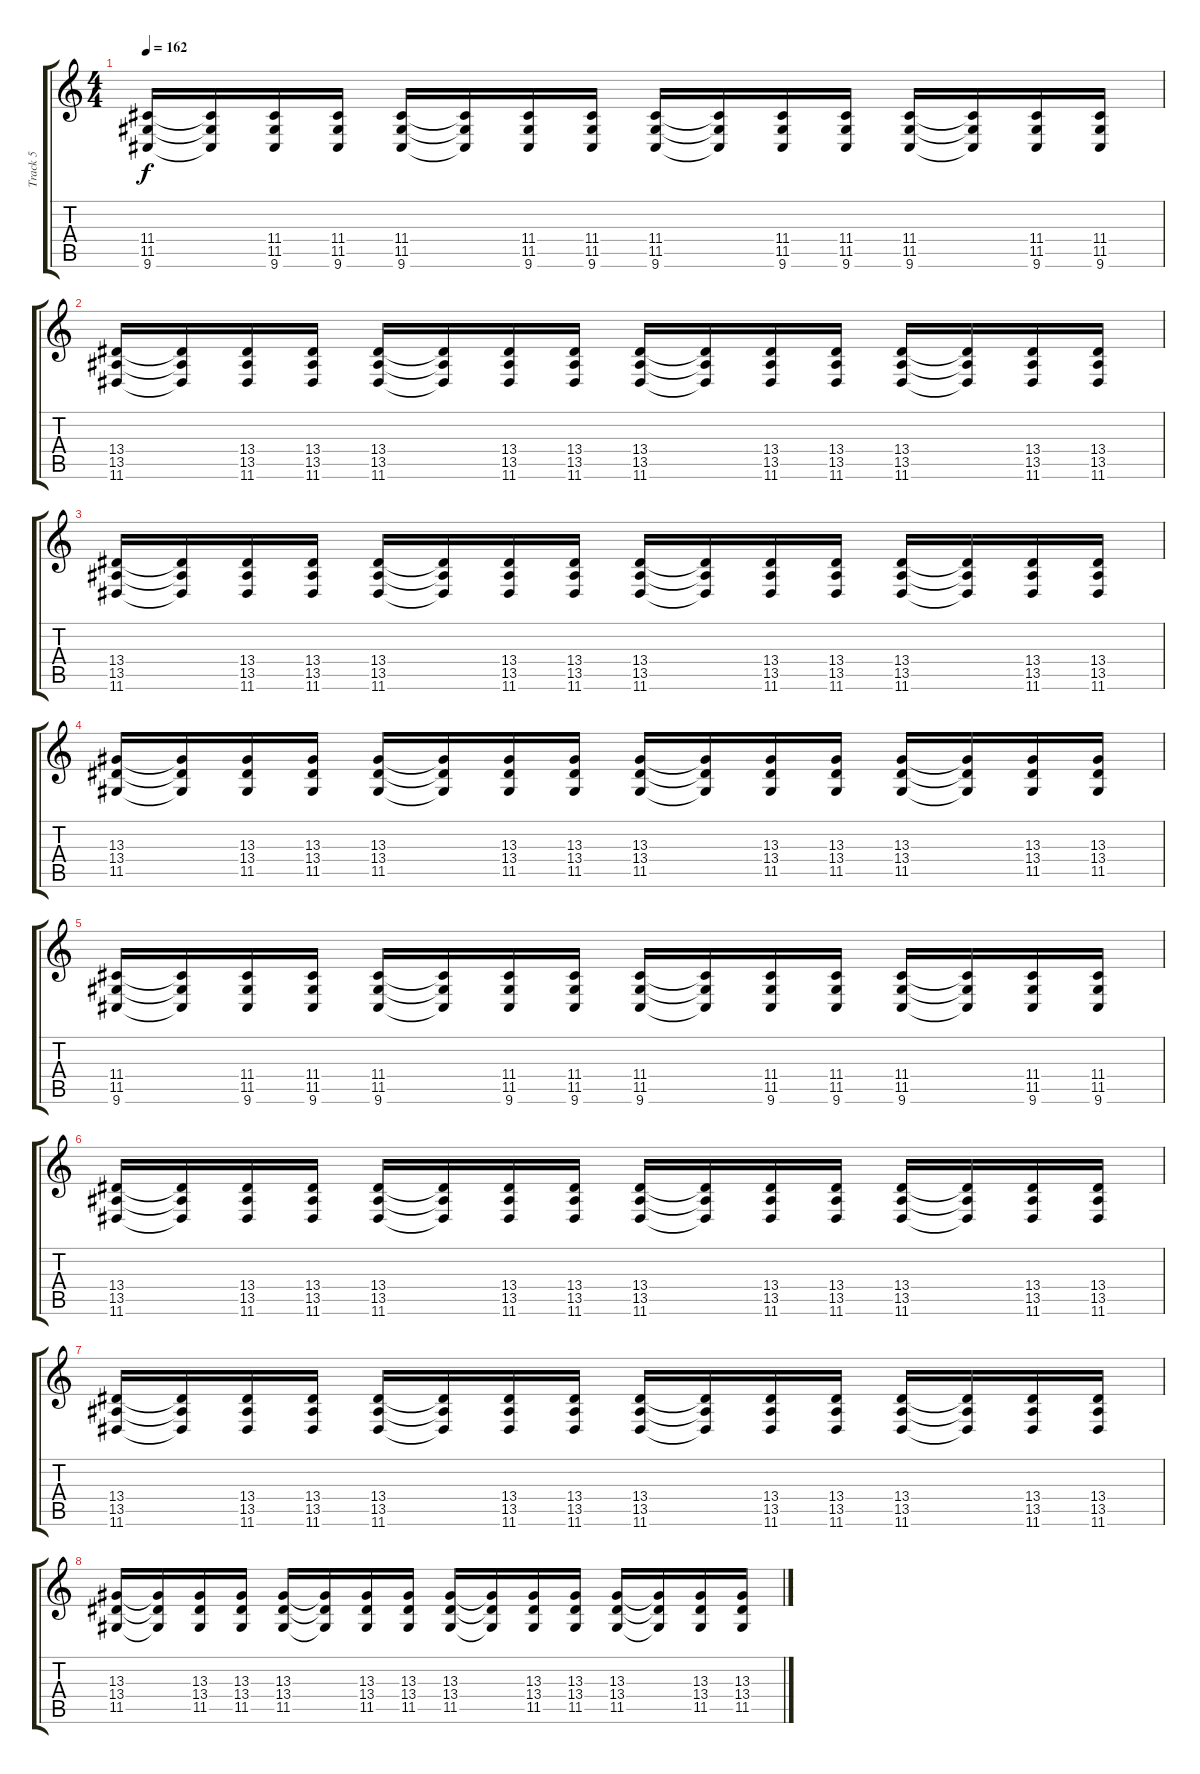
\track ("Track 5" "Track 5") {instrument lead5charang}
\staff {score tabs}
\tuning (E4 B3 G3 D3 A2 E2) {hide}
\ts (4 4)
\tempo 162
\clef g2
\ks c
(11.4 11.5 9.6).16{dy f} (11.4{t} 11.5{t} 9.6{t}).16 (11.4 11.5 9.6).16 (11.4 11.5 9.6).16 (11.4 11.5 9.6).16 (11.4{t} 11.5{t} 9.6{t}).16 (11.4 11.5 9.6).16 (11.4 11.5 9.6).16 (11.4 11.5 9.6).16 (11.4{t} 11.5{t} 9.6{t}).16 (11.4 11.5 9.6).16 (11.4 11.5 9.6).16 (11.4 11.5 9.6).16 (11.4{t} 11.5{t} 9.6{t}).16 (11.4 11.5 9.6).16 (11.4 11.5 9.6).16 |
(13.4 13.5 11.6).16 (13.4{t} 13.5{t} 11.6{t}).16 (13.4 13.5 11.6).16 (13.4 13.5 11.6).16 (13.4 13.5 11.6).16 (13.4{t} 13.5{t} 11.6{t}).16 (13.4 13.5 11.6).16 (13.4 13.5 11.6).16 (13.4 13.5 11.6).16 (13.4{t} 13.5{t} 11.6{t}).16 (13.4 13.5 11.6).16 (13.4 13.5 11.6).16 (13.4 13.5 11.6).16 (13.4{t} 13.5{t} 11.6{t}).16 (13.4 13.5 11.6).16 (13.4 13.5 11.6).16 |
(13.4 13.5 11.6).16 (13.4{t} 13.5{t} 11.6{t}).16 (13.4 13.5 11.6).16 (13.4 13.5 11.6).16 (13.4 13.5 11.6).16 (13.4{t} 13.5{t} 11.6{t}).16 (13.4 13.5 11.6).16 (13.4 13.5 11.6).16 (13.4 13.5 11.6).16 (13.4{t} 13.5{t} 11.6{t}).16 (13.4 13.5 11.6).16 (13.4 13.5 11.6).16 (13.4 13.5 11.6).16 (13.4{t} 13.5{t} 11.6{t}).16 (13.4 13.5 11.6).16 (13.4 13.5 11.6).16 |
(13.3 13.4 11.5).16 (13.3{t} 13.4{t} 11.5{t}).16 (13.3 13.4 11.5).16 (13.3 13.4 11.5).16 (13.3 13.4 11.5).16 (13.3{t} 13.4{t} 11.5{t}).16 (13.3 13.4 11.5).16 (13.3 13.4 11.5).16 (13.3 13.4 11.5).16 (13.3{t} 13.4{t} 11.5{t}).16 (13.3 13.4 11.5).16 (13.3 13.4 11.5).16 (13.3 13.4 11.5).16 (13.3{t} 13.4{t} 11.5{t}).16 (13.3 13.4 11.5).16 (13.3 13.4 11.5).16 |
(11.4 11.5 9.6).16 (11.4{t} 11.5{t} 9.6{t}).16 (11.4 11.5 9.6).16 (11.4 11.5 9.6).16 (11.4 11.5 9.6).16 (11.4{t} 11.5{t} 9.6{t}).16 (11.4 11.5 9.6).16 (11.4 11.5 9.6).16 (11.4 11.5 9.6).16 (11.4{t} 11.5{t} 9.6{t}).16 (11.4 11.5 9.6).16 (11.4 11.5 9.6).16 (11.4 11.5 9.6).16 (11.4{t} 11.5{t} 9.6{t}).16 (11.4 11.5 9.6).16 (11.4 11.5 9.6).16 |
(13.4 13.5 11.6).16 (13.4{t} 13.5{t} 11.6{t}).16 (13.4 13.5 11.6).16 (13.4 13.5 11.6).16 (13.4 13.5 11.6).16 (13.4{t} 13.5{t} 11.6{t}).16 (13.4 13.5 11.6).16 (13.4 13.5 11.6).16 (13.4 13.5 11.6).16 (13.4{t} 13.5{t} 11.6{t}).16 (13.4 13.5 11.6).16 (13.4 13.5 11.6).16 (13.4 13.5 11.6).16 (13.4{t} 13.5{t} 11.6{t}).16 (13.4 13.5 11.6).16 (13.4 13.5 11.6).16 |
(13.4 13.5 11.6).16 (13.4{t} 13.5{t} 11.6{t}).16 (13.4 13.5 11.6).16 (13.4 13.5 11.6).16 (13.4 13.5 11.6).16 (13.4{t} 13.5{t} 11.6{t}).16 (13.4 13.5 11.6).16 (13.4 13.5 11.6).16 (13.4 13.5 11.6).16 (13.4{t} 13.5{t} 11.6{t}).16 (13.4 13.5 11.6).16 (13.4 13.5 11.6).16 (13.4 13.5 11.6).16 (13.4{t} 13.5{t} 11.6{t}).16 (13.4 13.5 11.6).16 (13.4 13.5 11.6).16 |
(13.3 13.4 11.5).16 (13.3{t} 13.4{t} 11.5{t}).16 (13.3 13.4 11.5).16 (13.3 13.4 11.5).16 (13.3 13.4 11.5).16 (13.3{t} 13.4{t} 11.5{t}).16 (13.3 13.4 11.5).16 (13.3 13.4 11.5).16 (13.3 13.4 11.5).16 (13.3{t} 13.4{t} 11.5{t}).16 (13.3 13.4 11.5).16 (13.3 13.4 11.5).16 (13.3 13.4 11.5).16 (13.3{t} 13.4{t} 11.5{t}).16 (13.3 13.4 11.5).16 (13.3 13.4 11.5).16
